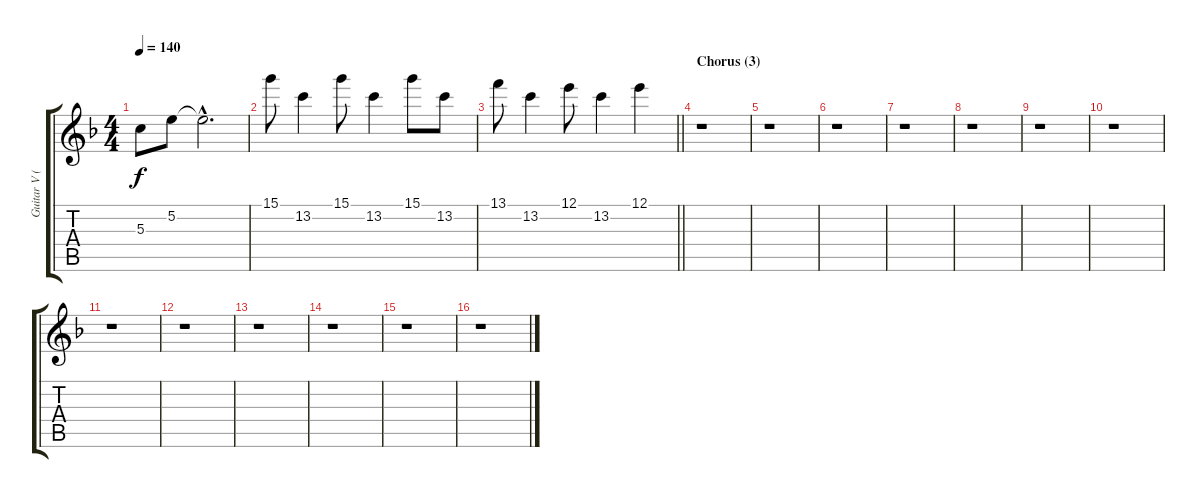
\track ("Guitar V (Jun)" "Guitar V (") {instrument acousticguitarsteel}
\staff {score tabs}
\tuning (E4 B3 G3 D3 A2 E2) {hide}
\ts (4 4)
\tempo 140
\clef g2
\ks f
5.3.8{dy f} 5.2.8 5.2{hac t}.2{d} |
15.1.8 13.2.4 15.1.8 13.2.4 15.1.8 13.2.8 |
\barLineRight lightlight
13.1.8 13.2.4 12.1.8 13.2.4 12.1.4 |
\section ("" "Chorus (3)")
r.1 |
r.1 |
r.1 |
r.1 |
r.1 |
r.1 |
r.1 |
r.1 |
r.1 |
r.1 |
r.1 |
r.1 |
r.1
